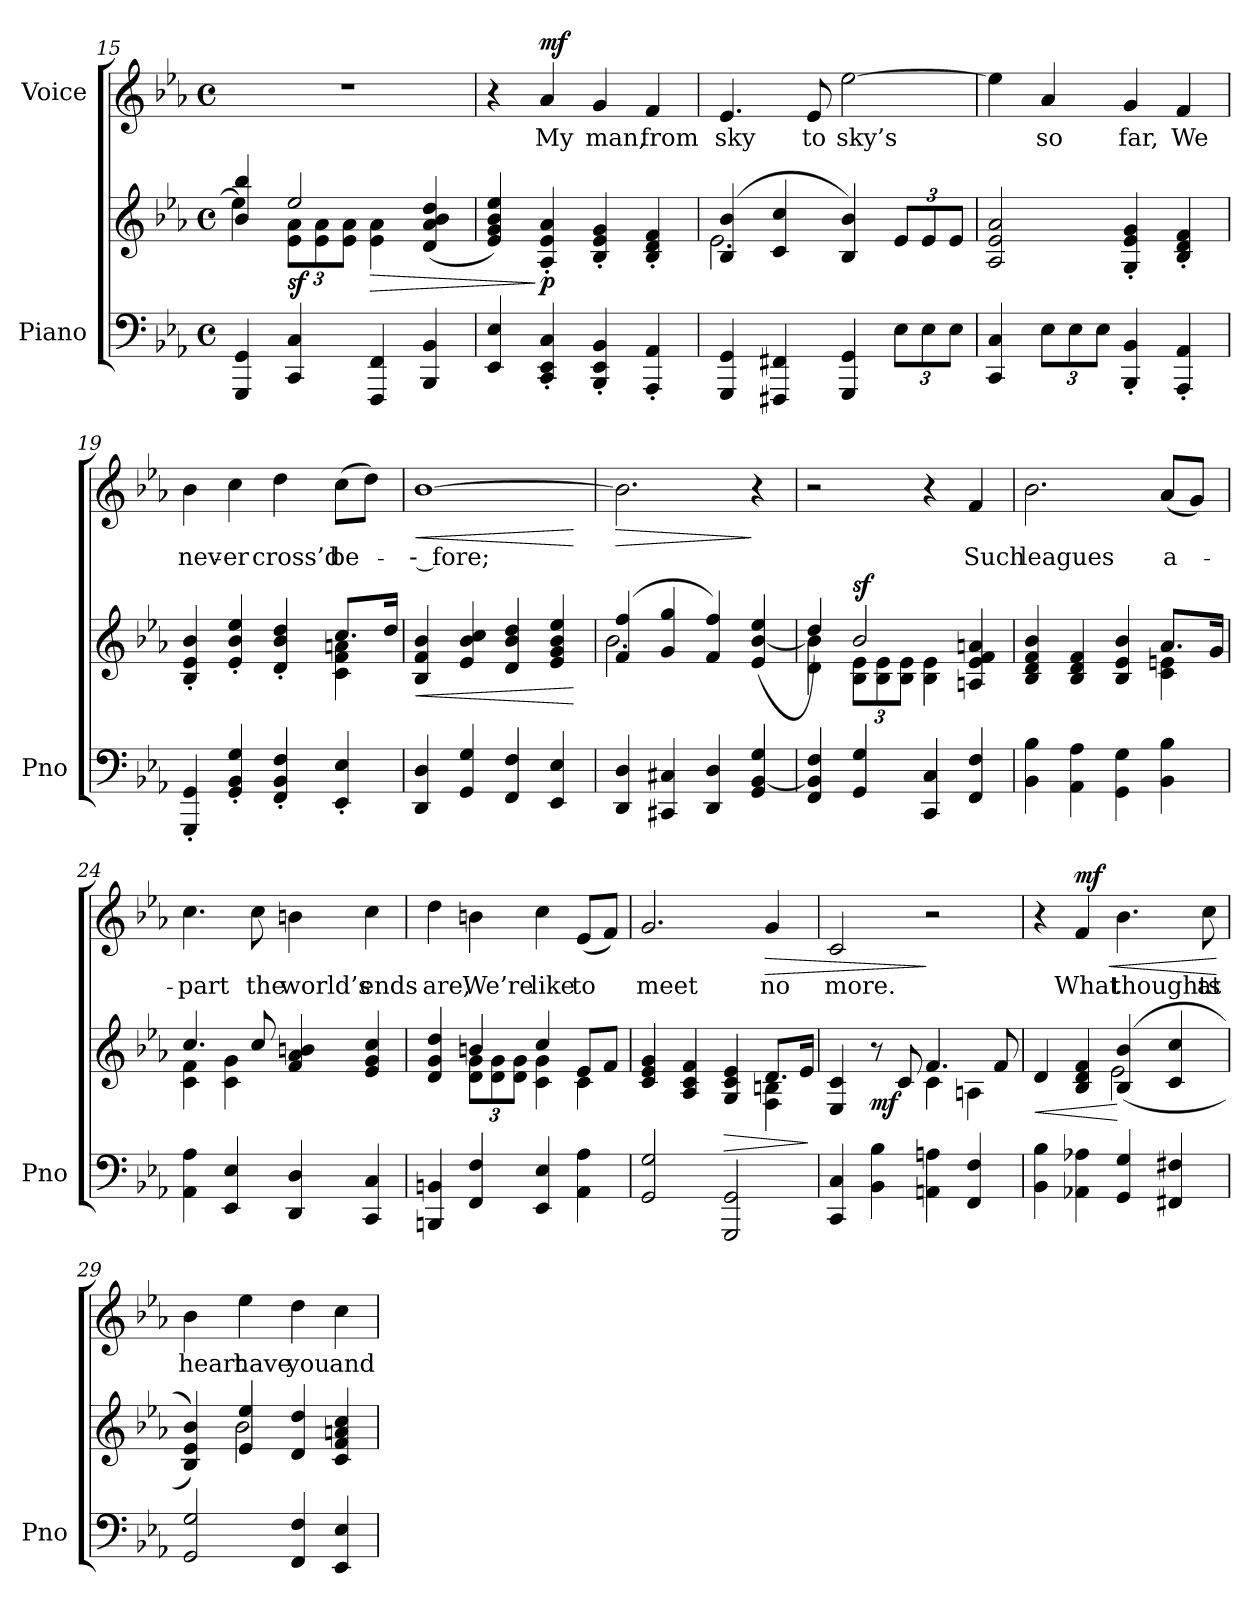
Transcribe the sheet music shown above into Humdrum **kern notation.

**kern	**kern	**dynam	**kern	**text	**dynam
*part2	*part2	*part2	*part1	*part1	*part1
*staff3	*staff2	*staff2/3	*staff1	*staff1	*staff1
*I"Piano	*	*	*I"Voice	*	*
*I'Pno	*	*	*	*	*
*clefF4	*clefG2	*	*clefG2	*	*
*k[b-e-a-]	*k[b-e-a-]	*	*k[b-e-a-]	*	*
*M4/4	*M4/4	*	*M4/4	*	*
*met(c)	*met(c)	*	*met(c)	*	*
=15	=15	=15	=15	=15	=15
*	*^	*	*	*	*
4GGG/ 4GG/	4b-/ 4bb-/	4ee-\]	.	1r	.	.
*	*	*Xbrackettup	*	*	*	*
!	!	!	!LO:DY:b	!	!	!
4CC/ 4C/	2ee-/	12e-\ 12a-\L	sf	.	.	.
.	.	12e-\ 12a-\	.	.	.	.
.	.	12e-\ 12a-\J	.	.	.	.
!	!	!	!LO:HP:b	!	!	!
4FFF/ 4FF/	.	4e-\ 4a-\	>	.	.	.
4BBB-/ 4BB-/	(>4d/ 4a-/ 4b-/ 4dd/	4ryy	.	.	.	.
*	*v	*v	*	*	*	*
=16	=16	=16	=16	=16	=16
4EE-/ 4E-/	4e-/ 4g/ 4b-/ 4ee-/)	.	4r	.	.
!	!	!LO:DY:n=1:b	!	!LO:LY:b	!LO:DY:a
4CC/'> 4EE-/'> 4C/'>	4A-/'> 4e-/'> 4a-/'>	] p	4a-/	My	mf
!	!	!	!	!LO:LY:b	!
4BBB-/'> 4EE-/'> 4BB-/'>	4B-/'> 4e-/'> 4g/'>	.	4g/	man,	.
!	!	!	!	!LO:LY:b	!
4AAA-/'> 4AA-/'>	4B-/'> 4d/'> 4f/'>	.	4f/	from	.
!!LO:LB:g=z
=17	=17	=17	=17	=17	=17
*	*^	*	*	*	*
!	!	!	!	!	!LO:LY:b	!
4GGG/ 4GG/	(<4B-/ 4b-/	2.e-\	.	4.e-/	sky	.
4FFF#X/ 4FF#X/	4c/ 4cc/	.	.	.	.	.
!	!	!	!	!	!LO:LY:b	!
.	.	.	.	8e-/	to	.
!	!	!	!	!	!LO:LY:b	!
4GGG/ 4GG/	4B-/ 4b-/)	.	.	[2ee-\	sky’s	.
12E-\L	12e-/L	4ryy	.	.	.	.
12E-\	12e-/	.	.	.	.	.
12E-\J	12e-/J	.	.	.	.	.
*	*v	*v	*	*	*	*
=18	=18	=18	=18	=18	=18
4CC/ 4C/	2A-/ 2e-/ 2a-/	.	4ee-\]	.	.
!	!	!	!	!LO:LY:b	!
12E-\L	.	.	4a-/	so	.
12E-\	.	.	.	.	.
12E-\J	.	.	.	.	.
!	!	!	!	!LO:LY:b	!
4BBB-/' 4BB-/'	4G/' 4e-/' 4g/'	.	4g/	far,	.
!	!	!	!	!LO:LY:b	!
4AAA-/' 4AA-/'	4B-/' 4d/' 4f/'	.	4f/	We	.
=19	=19	=19	=19	=19	=19
*	*^	*	*	*	*
!	!	!	!	!	!LO:LY:b	!
4GGG/' 4GG/'	4B-/' 4e-/' 4b-/'	2.ryy	.	4b-\	nev-	.
!	!	!	!	!	!LO:LY:b	!
4GG/' 4BB-/' 4G/'	4e-/' 4b-/' 4ee-/'	.	.	4cc\	-er	.
!	!	!	!	!	!LO:LY:b	!
4FF/' 4BB-/' 4F/'	4d/' 4b-/' 4dd/'	.	.	4dd\	cross’d	.
!	!	!	!	!	!LO:LY:b	!
4EE-/' 4E-/'	8.cc/L	4c\ 4f\ 4an\	.	(8cc\L	be-	.
.	.	.	.	8dd\J)	.	.
.	16dd/Jk	.	.	.	.	.
*	*v	*v	*	*	*	*
!!LO:LB:g=z
=20	=20	=20	=20	=20	=20
!	!	!LO:HP:b	!	!LO:LY:b	!LO:HP:b
4DD/ 4D/	4B-/ 4f/ 4b-/	<	[1b-	-- fore;	<
4GG/ 4G/	4e-/ 4b-/ 4cc/	.	.	.	.
4FF/ 4F/	4d/ 4b-/ 4dd/	.	.	.	.
4EE-/ 4E-/	4e-/ 4g/ 4b-/ 4ee-/	.	.	.	.
.	.	[	.	.	[
=21	=21	=21	=21	=21	=21
*	*^	*	*	*	*
!	!	!	!	!	!	!LO:HP:b
4DD/ 4D/	(4f/ 4ff/	2.b-\	.	2.b-\]	.	>
4CC#X/ 4C#X/	4g/ 4gg/	.	.	.	.	.
4DD/ 4D/	4f/ 4ff/)	.	.	.	.	.
4GG/ [4BB-/ 4G/	(>4e-/ [4b-/ 4ee-/	4ryy	.	4r	.	]
=22	=22	=22	=22	=22	=22	=22
4FF/ 4BB-/] 4F/	4dd/)	4d\ 4b-\]	.	2r	.	.
!	!	!	!LO:DY:a	!	!	!
4GG/ 4G/	2b-/	12B-\ 12e-\L	sf	.	.	.
.	.	12B-\ 12e-\	.	.	.	.
.	.	12B-\ 12e-\J	.	.	.	.
4CC/ 4C/	.	4B-\ 4e-\	.	4r	.	.
!	!	!	!	!	!LO:LY:b	!
4FF/ 4F/	4An/ 4e-/ 4f/ 4an/	4ryy	.	4f/	Such	.
!!LO:LB:g=z
=23	=23	=23	=23	=23	=23	=23
!	!	!	!	!	!LO:LY:b	!
4BB-\ 4B-\	4B-/ 4d/ 4f/ 4b-/	2.ryy	.	2.b-\	leagues	.
4AA-\ 4A-\	4B-/ 4d/ 4f/	.	.	.	.	.
4GG\ 4G\	4B-/ 4e-/ 4b-/	.	.	.	.	.
!	!	!	!	!	!LO:LY:b	!
4BB-\ 4B-\	8.a-/L	4c\ 4en\	.	(8a-/L	a-	.
.	.	.	.	8g/J)	.	.
.	16g/Jk	.	.	.	.	.
=24	=24	=24	=24	=24	=24	=24
!	!	!	!	!	!LO:LY:b	!
4AA-\ 4A-\	4.cc/	4c\ 4f\	.	4.cc\	-part	.
4EE-/ 4E-/	.	4c\ 4g\	.	.	.	.
!	!	!	!	!	!LO:LY:b	!
.	8cc/	.	.	8cc\	the	.
!	!	!	!	!	!LO:LY:b	!
4DD/ 4D/	4f/ 4a-/ 4bn/	2ryy	.	4bn\	world’s	.
!	!	!	!	!	!LO:LY:b	!
4CC/ 4C/	4e-/ 4g/ 4cc/	.	.	4cc\	ends	.
=25	=25	=25	=25	=25	=25	=25
!	!	!	!	!	!LO:LY:b	!
4BBBn/ 4BBn/	4d/ 4g/ 4dd/	4ryy	.	4dd\	are,	.
!	!	!	!	!	!LO:LY:b	!
4FF/ 4F/	4bn/	12d\ 12g\L	.	4bn\	We’re	.
.	.	12d\ 12g\	.	.	.	.
.	.	12d\ 12g\J	.	.	.	.
!	!	!	!	!	!LO:LY:b	!
4EE-/ 4E-/	4cc/	4c\ 4g\	.	4cc\	like	.
!	!	!	!	!	!LO:LY:b	!
4AA-\ 4A-\	8e-/L	4c\	.	(8e-/L	to	.
.	8f/J	.	.	8f/J)	.	.
!!LO:PB:g=z
=26	=26	=26	=26	=26	=26	=26
!	!	!	!	!	!LO:LY:b	!
2GG/ 2G/	4c/ 4e-/ 4g/	2.ryy	.	2.g/	meet	.
.	4A-/ 4c/ 4f/	.	.	.	.	.
!	!	!	!LO:HP:b	!	!	!
2GGG/ 2GG/	4G/ 4c/ 4e-/	.	>	.	.	.
!	!	!	!	!	!LO:LY:b	!LO:HP:b
.	8.d/L	4F\ 4Bn\	.	4g/	no	>
.	16e-/Jk	.	.	.	.	.
*	*v	*v	*	*	*	*
.	.	]	.	.	.
=27	=27	=27	=27	=27	=27
*	*^	*	*	*	*
!	!	!	!	!	!LO:LY:b	!
4CC/ 4C/	4E-/ 4c/	2ryy	.	2c/	more.	.
!	!	!	!LO:DY:b	!	!	!
4BB-\ 4B-\	8r	.	mf	.	.	.
.	8c/	.	.	.	.	.
4AAn\ 4An\	4.f/	4c\	.	2r	.	]
4FF/ 4F/	.	4An\	.	.	.	.
.	8f/	.	.	.	.	.
=28	=28	=28	=28	=28	=28	=28
!	!	!	!LO:HP:b	!	!	!
4BB-\ 4B-\	4d/	2ryy	<	4r	.	.
!	!	!	!	!	!LO:LY:b	!LO:HP:b
!	!	!	!	!	!	!LO:DY:n=1:a
4AA-X\ 4A-X\	4B-/ 4d/ 4f/	.	.	4f/	What	< mf
!	!	!	!	!	!LO:LY:b	!
4GG/ 4G/	((<4B-/ 4b-/	2e-\	[	4.b-\	thoughts	.
4FF#X/ 4F#X/	4c/ 4cc/	.	.	.	.	.
!	!	!	!	!	!LO:LY:b	!
.	.	.	.	8cc\	at	.
*	*v	*v	*	*	*	*
.	.	.	.	.	[
!!LO:LB:g=z
=29	=29	=29	=29	=29	=29
*	*^	*	*	*	*
!	!	!	!	!	!LO:LY:b	!
2GG/ 2G/	4B-/ 4e-/ 4b-/))	4ryy	.	4b-\	heart	.
!	!	!	!	!	!LO:LY:b	!
.	4e-/ 4ee-/	2b-\	.	4ee-\	have	.
!	!	!	!	!	!LO:LY:b	!
4FF/ 4F/	4d/ 4dd/	.	.	4dd\	you	.
!	!	!	!	!	!LO:LY:b	!
4EE-/ 4E-/	4c/ 4f/ 4an/ 4cc/	4ryy	.	4cc\	and	.
*	*v	*v	*	*	*	*
=	=	=	=	=	=
*-	*-	*-	*-	*-	*-
